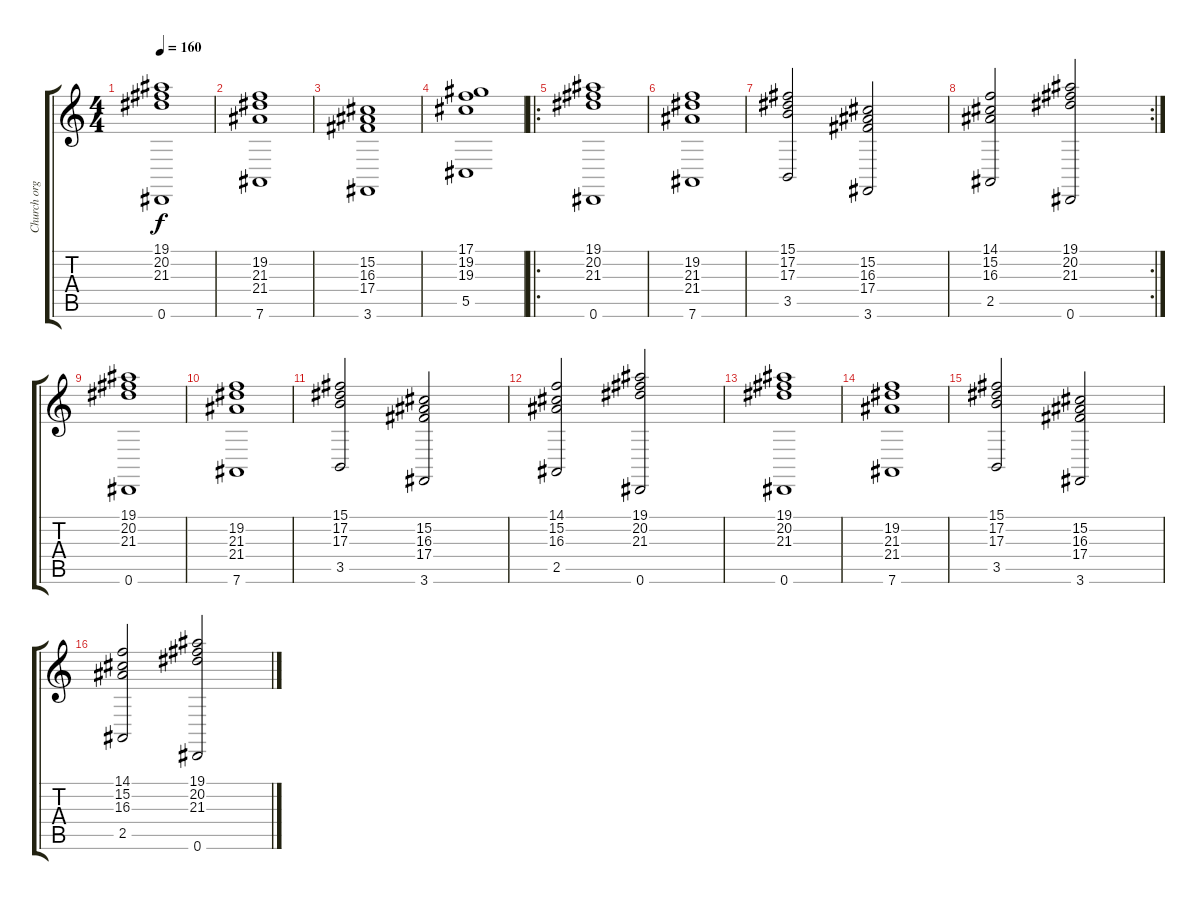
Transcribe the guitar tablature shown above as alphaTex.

\track ("Church organ" "Church org") {instrument churchorgan}
\staff {score tabs}
\tuning (Eb4 Bb3 Gb3 Db3 Ab2 Eb2) {hide}
\ts (4 4)
\tempo 160
\clef g2
\ks c
(19.1 20.2 21.3 0.6).1{dy f} |
(19.2 21.3 21.4 7.6).1 |
(15.2 16.3 17.4 3.6).1 |
(17.1 19.2 19.3 5.5).1 |
\ro
(19.1 20.2 21.3 0.6).1{volume 5} |
(19.2 21.3 21.4 7.6).1 |
(15.1 17.2 17.3 3.5).2 (15.2 16.3 17.4 3.6).2 |
\rc 2
(14.1 15.2 16.3 2.5).2 (19.1 20.2 21.3 0.6).2 |
(19.1 20.2 21.3 0.6).1{volume 5} |
(19.2 21.3 21.4 7.6).1 |
(15.1 17.2 17.3 3.5).2 (15.2 16.3 17.4 3.6).2 |
(14.1 15.2 16.3 2.5).2 (19.1 20.2 21.3 0.6).2 |
(19.1 20.2 21.3 0.6).1{volume 5} |
(19.2 21.3 21.4 7.6).1 |
(15.1 17.2 17.3 3.5).2 (15.2 16.3 17.4 3.6).2 |
(14.1 15.2 16.3 2.5).2 (19.1 20.2 21.3 0.6).2
